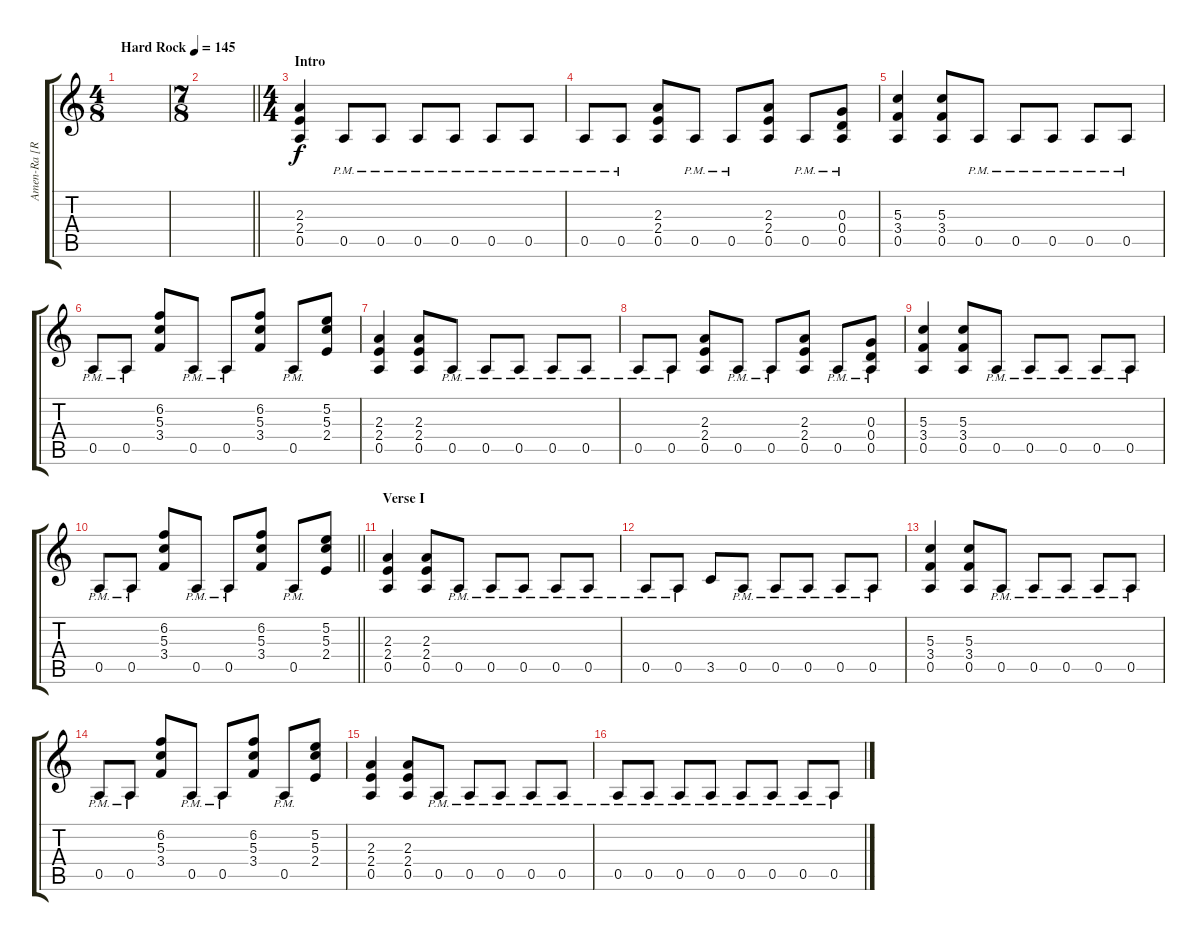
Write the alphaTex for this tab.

\track ("Amen-Ra [Rhythm]" "Amen-Ra [R") {instrument distortionguitar}
\staff {score tabs}
\tuning (E4 B3 G3 D3 A2 E2) {hide}
\ts (4 8)
\tempo (145 "Hard Rock")
\clef g2
\ks c
|
\ts (7 8)
\barLineRight lightlight
|
\ts (4 4)
\section ("" "Intro")
(2.3 2.4 0.5).4 0.5{pm}.8 0.5{pm}.8 0.5{pm}.8 0.5{pm}.8 0.5{pm}.8 0.5{pm}.8 |
0.5{pm}.8 0.5{pm}.8 (2.3 2.4 0.5).8 0.5{pm}.8 0.5{pm}.8 (2.3 2.4 0.5).8 0.5{pm}.8 (0.3 0.4 0.5{pm}).8 |
(5.3 3.4 0.5).4 (5.3 3.4 0.5).8 0.5{pm}.8 0.5{pm}.8 0.5{pm}.8 0.5{pm}.8 0.5{pm}.8 |
0.5{pm}.8 0.5{pm}.8 (6.2 5.3 3.4).8 0.5{pm}.8 0.5{pm}.8 (6.2 5.3 3.4).8 0.5{pm}.8 (5.2 5.3 2.4).8 |
(2.3 2.4 0.5).4 (2.3 2.4 0.5).8 0.5{pm}.8 0.5{pm}.8 0.5{pm}.8 0.5{pm}.8 0.5{pm}.8 |
0.5{pm}.8 0.5{pm}.8 (2.3 2.4 0.5).8 0.5{pm}.8 0.5{pm}.8 (2.3 2.4 0.5).8 0.5{pm}.8 (0.3 0.4 0.5{pm}).8 |
(5.3 3.4 0.5).4 (5.3 3.4 0.5).8 0.5{pm}.8 0.5{pm}.8 0.5{pm}.8 0.5{pm}.8 0.5{pm}.8 |
\barLineRight lightlight
0.5{pm}.8 0.5{pm}.8 (6.2 5.3 3.4).8 0.5{pm}.8 0.5{pm}.8 (6.2 5.3 3.4).8 0.5{pm}.8 (5.2 5.3 2.4).8 |
\section ("" "Verse I")
(2.3 2.4 0.5).4 (2.3 2.4 0.5).8 0.5{pm}.8 0.5{pm}.8 0.5{pm}.8 0.5{pm}.8 0.5{pm}.8 |
0.5{pm}.8 0.5{pm}.8 3.5.8 0.5{pm}.8 0.5{pm}.8 0.5{pm}.8 0.5{pm}.8 0.5{pm}.8 |
(5.3 3.4 0.5).4 (5.3 3.4 0.5).8 0.5{pm}.8 0.5{pm}.8 0.5{pm}.8 0.5{pm}.8 0.5{pm}.8 |
0.5{pm}.8 0.5{pm}.8 (6.2 5.3 3.4).8 0.5{pm}.8 0.5{pm}.8 (6.2 5.3 3.4).8 0.5{pm}.8 (5.2 5.3 2.4).8 |
(2.3 2.4 0.5).4 (2.3 2.4 0.5).8 0.5{pm}.8 0.5{pm}.8 0.5{pm}.8 0.5{pm}.8 0.5{pm}.8 |
0.5{pm}.8 0.5{pm}.8 0.5{pm}.8 0.5{pm}.8 0.5{pm}.8 0.5{pm}.8 0.5{pm}.8 0.5{pm}.8
